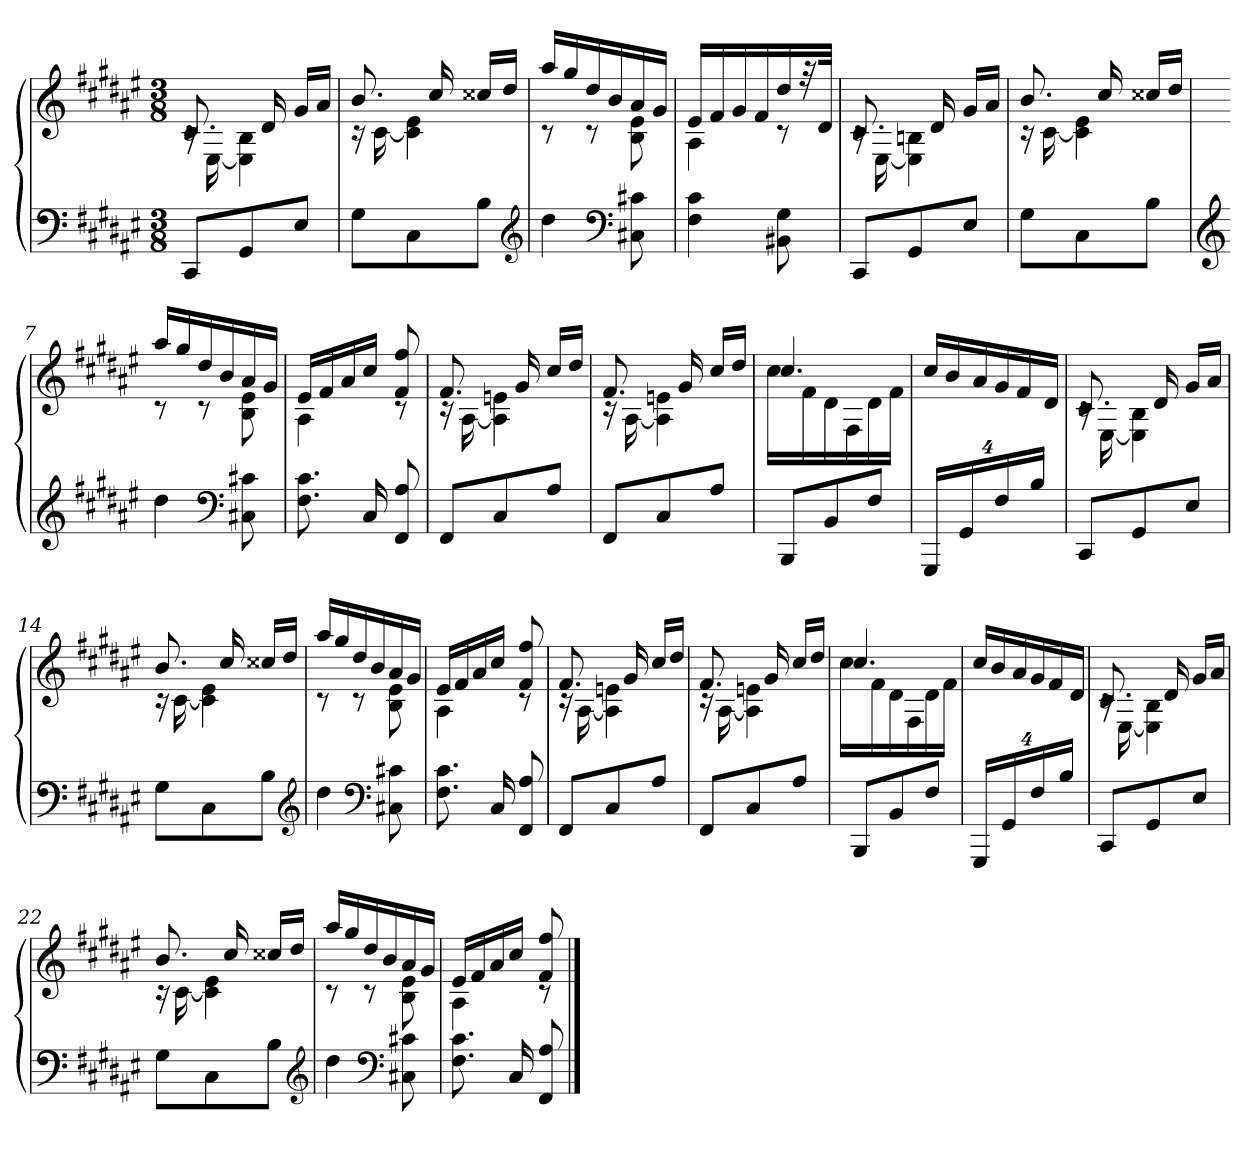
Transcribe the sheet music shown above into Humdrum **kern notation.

**kern	**kern
*part1	*part1
*staff2	*staff1
*clefF4	*clefG2
*k[f#c#g#d#a#e#]	*k[f#c#g#d#a#e#]
*F#:	*F#:
*M3/8	*M3/8
=1	=1
*	*^
8CC#L	8.c#	16rc
.	.	[16E#
8GG#	.	4E#] 4B
.	16d#	.
8E#J	16g#LL	.
.	16a#JJ	.
=2	=2	=2
8G#L	8.b	16rc
.	.	[16c#
8C#	.	4c#] 4e#
.	16cc#	.
8BJ	16cc##XLL	.
.	16dd#JJ	.
*clefG2	*	*
=3	=3	=3
4dd#	16aa#LL	8rc
.	16gg#	.
.	16dd#	8rc
.	16b	.
*clefF4	*	*
8C#X 8c#X	16a#	8B 8e#
.	16g#JJ	.
=4	=4	=4
4F# 4c#	16e#LL	4A#
.	16f#	.
.	16g#	.
.	16f#	.
8BB#X 8G#	16dd#	8rc
.	32r	.
.	32d#JJk	.
=5	=5	=5
8CC#L	8.c#	16rc
.	.	[16E#
8GG#	.	4E#] 4Bn
.	16d#	.
8E#J	16g#LL	.
.	16a#JJ	.
=6	=6	=6
8G#L	8.b	16rc
.	.	[16c#
8C#	.	4c#] 4e#
.	16cc#	.
8BJ	16cc##XLL	.
.	16dd#JJ	.
=7	=7	=7
*clefG2	*	*
4dd#	16aa#LL	8rc
.	16gg#	.
.	16dd#	8rc
.	16b	.
*clefF4	*	*
8C#X 8c#X	16a#	8B 8e#
.	16g#JJ	.
=8	=8	=8
8.F# 8.c#	16e#LL	4A#
.	16f#	.
.	16a#	.
16C#	16cc#JJ	.
8FF# 8A#	8f# 8ff#	8rc
=9	=9	=9
8FF#L	8.f#	16rc
.	.	[16A#
8C#	.	4A#] 4en
.	16g#	.
8A#J	16cc#LL	.
.	16dd#JJ	.
=10	=10	=10
8FF#L	8.f#	16rc
.	.	[16A#
8C#	.	4A#] 4en
.	16g#	.
8A#J	16cc#LL	.
.	16dd#JJ	.
=11	=11	=11
8BBBL	4.cc#	16cc#LL
.	.	16f#
8BB	.	16d#
.	.	16F#
8F#J	.	16d#
.	.	16f#JJ
*	*v	*v
=12	=12
32%3GGG#LL	16cc#LL
.	16b
32%3GG#	.
.	16a#
32%3F#	16g#
.	16f#
32%3BJJ	.
.	16d#JJ
=13	=13
*	*^
8CC#L	8.c#	16rc
.	.	[16E#
8GG#	.	4E#] 4B
.	16d#	.
8E#J	16g#LL	.
.	16a#JJ	.
=14	=14	=14
8G#L	8.b	16rc
.	.	[16c#
8C#	.	4c#] 4e#
.	16cc#	.
8BJ	16cc##XLL	.
.	16dd#JJ	.
*clefG2	*	*
=15	=15	=15
4dd#	16aa#LL	8rc
.	16gg#	.
.	16dd#	8rc
.	16b	.
*clefF4	*	*
8C#X 8c#X	16a#	8B 8e#
.	16g#JJ	.
=16	=16	=16
8.F# 8.c#	16e#LL	4A#
.	16f#	.
.	16a#	.
16C#	16cc#JJ	.
8FF# 8A#	8f# 8ff#	8rc
=17	=17	=17
8FF#L	8.f#	16rc
.	.	[16A#
8C#	.	4A#] 4en
.	16g#	.
8A#J	16cc#LL	.
.	16dd#JJ	.
=18	=18	=18
8FF#L	8.f#	16rc
.	.	[16A#
8C#	.	4A#] 4en
.	16g#	.
8A#J	16cc#LL	.
.	16dd#JJ	.
=19	=19	=19
8BBBL	4.cc#	16cc#LL
.	.	16f#
8BB	.	16d#
.	.	16F#
8F#J	.	16d#
.	.	16f#JJ
*	*v	*v
=20	=20
32%3GGG#LL	16cc#LL
.	16b
32%3GG#	.
.	16a#
32%3F#	16g#
.	16f#
32%3BJJ	.
.	16d#JJ
=21	=21
*	*^
8CC#L	8.c#	16rc
.	.	[16E#
8GG#	.	4E#] 4B
.	16d#	.
8E#J	16g#LL	.
.	16a#JJ	.
=22	=22	=22
8G#L	8.b	16rc
.	.	[16c#
8C#	.	4c#] 4e#
.	16cc#	.
8BJ	16cc##XLL	.
.	16dd#JJ	.
*clefG2	*	*
=23	=23	=23
4dd#	16aa#LL	8rc
.	16gg#	.
.	16dd#	8rc
.	16b	.
*clefF4	*	*
8C#X 8c#X	16a#	8B 8e#
.	16g#JJ	.
=24	=24	=24
8.F# 8.c#	16e#LL	4A#
.	16f#	.
.	16a#	.
16C#	16cc#JJ	.
8FF# 8A#	8f# 8ff#	8rc
*	*v	*v
==	==
*-	*-
